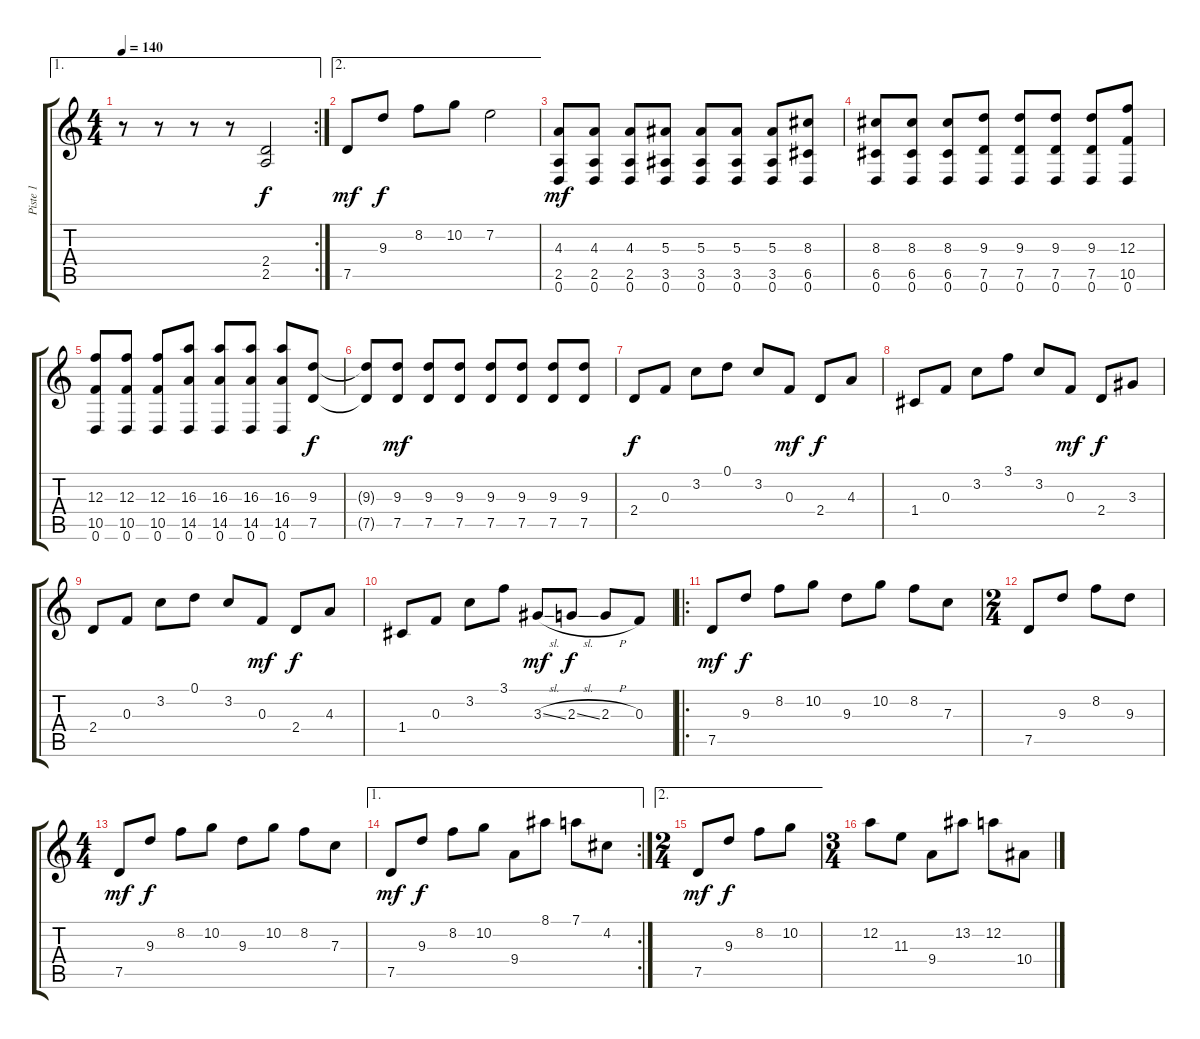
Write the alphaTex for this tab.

\track ("Piste 1" "Piste 1") {instrument distortionguitar}
\staff {score tabs}
\tuning (D4 A3 F3 C3 G2 D2) {hide}
\ae 1
\rc 2
\ts (4 4)
\tempo 140
\clef g2
\ks c
r.8{dy f} r.8 r.8 r.8 (2.4 2.5).2 |
\ae 2
7.5.8{dy mf} 9.3.8{dy f} 8.2.8 10.2.8 7.2.2 |
(4.3 2.5 0.6).8{dy mf} (4.3 2.5 0.6).8 (4.3 2.5 0.6).8 (5.3 3.5 0.6).8 (5.3 3.5 0.6).8 (5.3 3.5 0.6).8 (5.3 3.5 0.6).8 (8.3 6.5 0.6).8 |
(8.3 6.5 0.6).8 (8.3 6.5 0.6).8 (8.3 6.5 0.6).8 (9.3 7.5 0.6).8 (9.3 7.5 0.6).8 (9.3 7.5 0.6).8 (9.3 7.5 0.6).8 (12.3 10.5 0.6).8 |
(12.3 10.5 0.6).8 (12.3 10.5 0.6).8 (12.3 10.5 0.6).8 (16.3 14.5 0.6).8 (16.3 14.5 0.6).8 (16.3 14.5 0.6).8 (16.3 14.5 0.6).8 (9.3 7.5).8{dy f} |
(9.3{t} 7.5{t}).8 (9.3 7.5).8{dy mf} (9.3 7.5).8 (9.3 7.5).8 (9.3 7.5).8 (9.3 7.5).8 (9.3 7.5).8 (9.3 7.5).8 |
2.4.8{dy f} 0.3.8 3.2.8 0.1.8 3.2.8 0.3.8{dy mf} 2.4.8{dy f} 4.3.8 |
1.4.8 0.3.8 3.2.8 3.1.8 3.2.8 0.3.8{dy mf} 2.4.8{dy f} 3.3.8 |
2.4.8 0.3.8 3.2.8 0.1.8 3.2.8 0.3.8{dy mf} 2.4.8{dy f} 4.3.8 |
1.4.8 0.3.8 3.2.8 3.1.8 3.3{sl}.8{dy mf} 2.3{sl}.8{dy f} 2.3{h}.8 0.3.8 |
\ro
7.5.8{dy mf} 9.3.8{dy f} 8.2.8 10.2.8 9.3.8 10.2.8 8.2.8 7.3.8 |
\ts (2 4)
7.5.8 9.3.8 8.2.8 9.3.8 |
\ts (4 4)
7.5.8{dy mf} 9.3.8{dy f} 8.2.8 10.2.8 9.3.8 10.2.8 8.2.8 7.3.8 |
\ae 1
\rc 2
7.5.8{dy mf} 9.3.8{dy f} 8.2.8 10.2.8 9.4.8 8.1.8 7.1.8 4.2.8 |
\ae 2
\ts (2 4)
7.5.8{dy mf} 9.3.8{dy f} 8.2.8 10.2.8 |
\ts (3 4)
12.2.8 11.3.8 9.4.8 13.2.8 12.2.8 10.4.8
